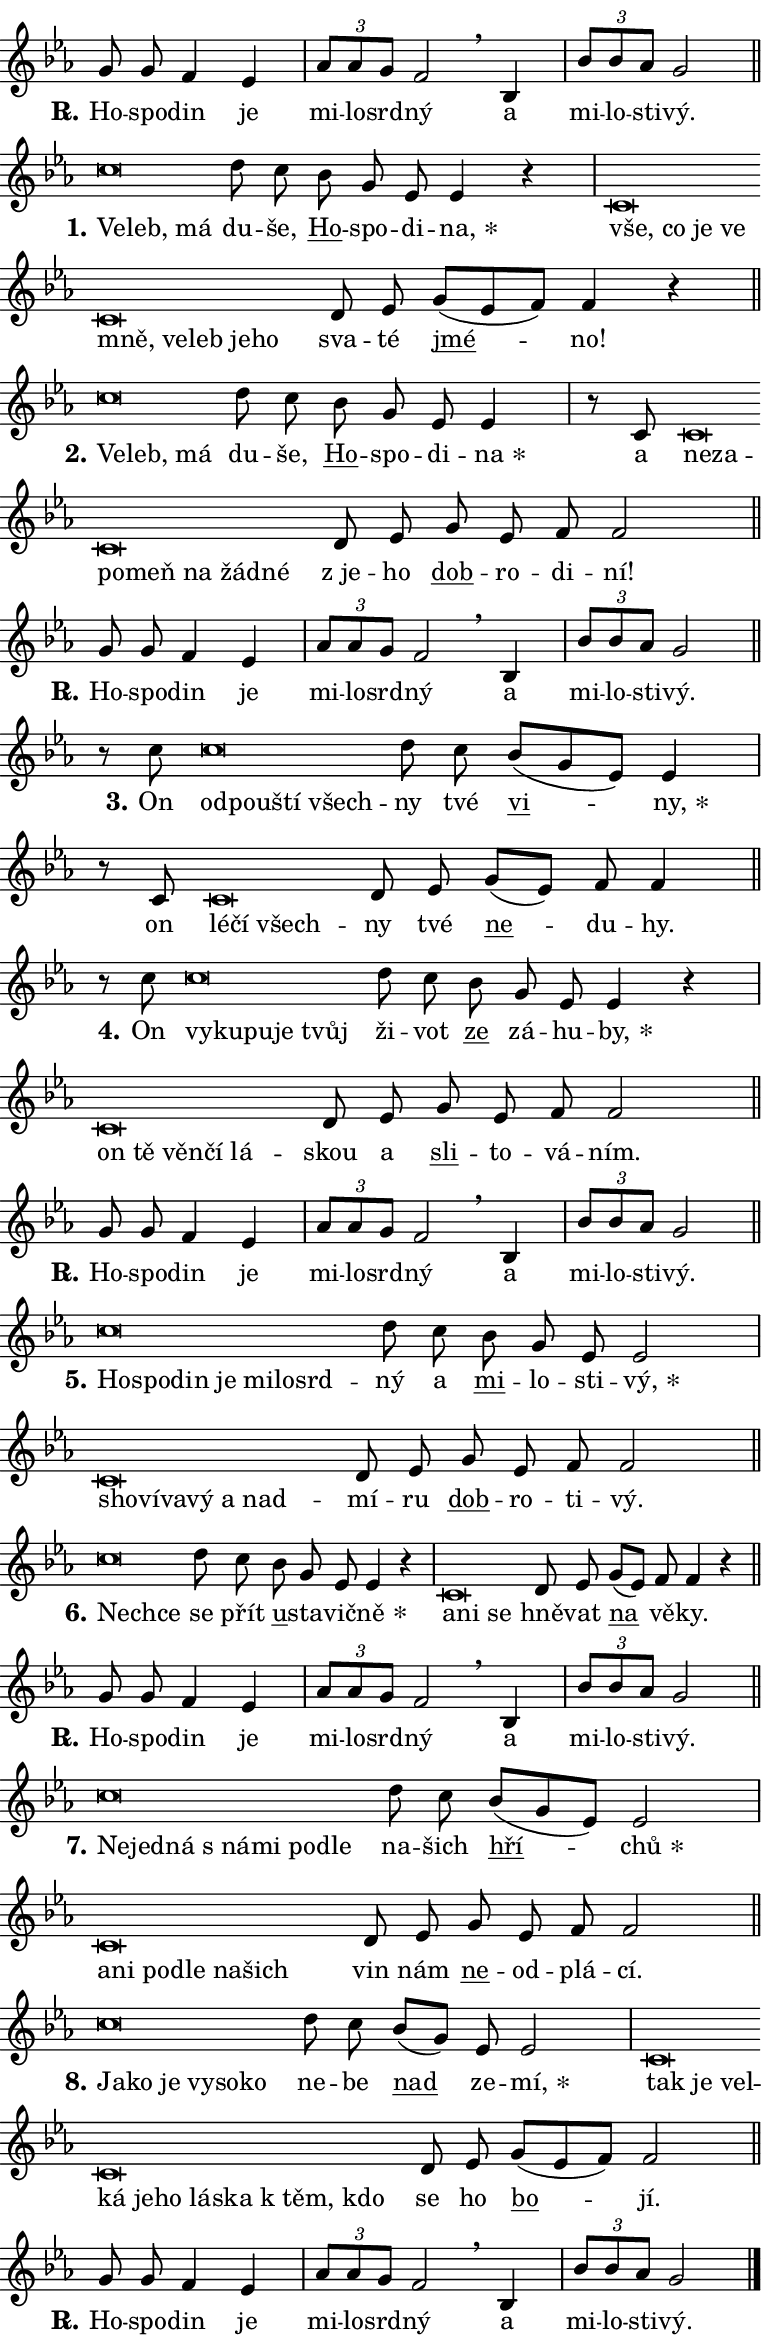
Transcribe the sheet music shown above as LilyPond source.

\version "2.24.0"
\header { tagline = "" }
\paper {
  indent = 0\cm
  top-margin = 0\cm
  right-margin = 0.13\cm % to fit lyric hyphens
  bottom-margin = 0\cm
  left-margin = 0\cm
  paper-width = 13\cm
  page-breaking = #ly:one-page-breaking
  system-system-spacing.basic-distance = #11
  score-system-spacing.basic-distance = #11
  ragged-last = ##f
}


%% Author: Thomas Morley
%% https://lists.gnu.org/archive/html/lilypond-user/2020-05/msg00002.html
#(define (line-position grob)
"Returns position of @var[grob} in current system:
   @code{'start}, if at first time-step
   @code{'end}, if at last time-step
   @code{'middle} otherwise
"
  (let* ((col (ly:item-get-column grob))
         (ln (ly:grob-object col 'left-neighbor))
         (rn (ly:grob-object col 'right-neighbor))
         (col-to-check-left (if (ly:grob? ln) ln col))
         (col-to-check-right (if (ly:grob? rn) rn col))
         (break-dir-left
           (and
             (ly:grob-property col-to-check-left 'non-musical #f)
             (ly:item-break-dir col-to-check-left)))
         (break-dir-right
           (and
             (ly:grob-property col-to-check-right 'non-musical #f)
             (ly:item-break-dir col-to-check-right))))
        (cond ((eqv? 1 break-dir-left) 'start)
              ((eqv? -1 break-dir-right) 'end)
              (else 'middle))))

#(define (tranparent-at-line-position vctor)
  (lambda (grob)
  "Relying on @code{line-position} select the relevant enry from @var{vctor}.
Used to determine transparency,"
    (case (line-position grob)
      ((end) (not (vector-ref vctor 0)))
      ((middle) (not (vector-ref vctor 1)))
      ((start) (not (vector-ref vctor 2))))))

noteHeadBreakVisibility =
#(define-music-function (break-visibility)(vector?)
"Makes @code{NoteHead}s transparent relying on @var{break-visibility}"
#{
  \override NoteHead.transparent =
    #(tranparent-at-line-position break-visibility)
#})

#(define delete-ledgers-for-transparent-note-heads
  (lambda (grob)
    "Reads whether a @code{NoteHead} is transparent.
If so this @code{NoteHead} is removed from @code{'note-heads} from
@var{grob}, which is supposed to be @code{LedgerLineSpanner}.
As a result ledgers are not printed for this @code{NoteHead}"
    (let* ((nhds-array (ly:grob-object grob 'note-heads))
           (nhds-list
             (if (ly:grob-array? nhds-array)
                 (ly:grob-array->list nhds-array)
                 '()))
           ;; Relies on the transparent-property being done before
           ;; Staff.LedgerLineSpanner.after-line-breaking is executed.
           ;; This is fragile ...
           (to-keep
             (remove
               (lambda (nhd)
                 (ly:grob-property nhd 'transparent #f))
               nhds-list)))
      ;; TODO find a better method to iterate over grob-arrays, similiar
      ;; to filter/remove etc for lists
      ;; For now rebuilt from scratch
      (set! (ly:grob-object grob 'note-heads)  '())
      (for-each
        (lambda (nhd)
          (ly:pointer-group-interface::add-grob grob 'note-heads nhd))
        to-keep))))

squashNotes = {
  \override NoteHead.X-extent = #'(-0.2 . 0.2)
  \override NoteHead.Y-extent = #'(-0.75 . 0)
  \override NoteHead.stencil =
    #(lambda (grob)
       (let ((pos (ly:grob-property grob 'staff-position)))
         (begin
           (if (< pos -7) (display "ERROR: Lower brevis then expected\n") (display ""))
           (if (<= pos -6) ly:text-interface::print ly:note-head::print))))
}
unSquashNotes = {
  \revert NoteHead.X-extent
  \revert NoteHead.Y-extent
  \revert NoteHead.stencil
}

hideNotes = \noteHeadBreakVisibility #begin-of-line-visible
unHideNotes = \noteHeadBreakVisibility #all-visible

% work-around for resetting accidentals
% https://lilypond.org/doc/v2.23/Documentation/notation/displaying-rhythms#unmetered-music
cadenzaMeasure = {
  \cadenzaOff
  \partial 1024 s1024
  \cadenzaOn
}

#(define-markup-command (accent layout props text) (markup?)
  "Underline accented syllable"
  (interpret-markup layout props
    #{\markup \override #'(offset . 4.3) \underline { #text }#}))

responsum = \markup \concat {
  "R" \hspace #-1.05 \path #0.1 #'((moveto 0 0.07) (lineto 0.9 0.8)) \hspace #0.05 "."
}

spaceSize = #0.6828661417322834 % exact space size for TeX Gyre Schola

\layout {
  \context {
    \Staff
    \remove "Time_signature_engraver"
    \override LedgerLineSpanner.after-line-breaking = #delete-ledgers-for-transparent-note-heads
  }
  \context {
    \Lyrics {
      \override LyricSpace.minimum-distance = \spaceSize
      \override LyricText.font-name = #"TeX Gyre Schola"
      \override LyricText.font-size = 1
      \override StanzaNumber.font-name = #"TeX Gyre Schola Bold"
      \override StanzaNumber.font-size = 1
    }
  }
  \context {
    \Score 
    \override NoteHead.text =
      #(lambda (grob) 
        (let ((pos (ly:grob-property grob 'staff-position)))
          #{\markup {
            \combine
              \halign #-0.55 \raise #(if (= pos -6) 0 0.5) \override #'(thickness . 2) \draw-line #'(3.2 . 0)
              \musicglyph "noteheads.sM1"
          }#}))
  }
}

% magnetic-lyrics.ily
%
%   written by
%     Jean Abou Samra <jean@abou-samra.fr>
%     Werner Lemberg <wl@gnu.org>
%
%   adapted by
%     Jiri Hon <jiri.hon@gmail.com>
%
% Version 2022-Apr-15

% https://www.mail-archive.com/lilypond-user@gnu.org/msg149350.html

#(define (Left_hyphen_pointer_engraver context)
   "Collect syllable-hyphen-syllable occurrences in lyrics and store
them in properties.  This engraver only looks to the left.  For
example, if the lyrics input is @code{foo -- bar}, it does the
following.

@itemize @bullet
@item
Set the @code{text} property of the @code{LyricHyphen} grob between
@q{foo} and @q{bar} to @code{foo}.

@item
Set the @code{left-hyphen} property of the @code{LyricText} grob with
text @q{foo} to the @code{LyricHyphen} grob between @q{foo} and
@q{bar}.
@end itemize

Use this auxiliary engraver in combination with the
@code{lyric-@/text::@/apply-@/magnetic-@/offset!} hook."
   (let ((hyphen #f)
         (text #f))
     (make-engraver
      (acknowledgers
       ((lyric-syllable-interface engraver grob source-engraver)
        (set! text grob)))
      (end-acknowledgers
       ((lyric-hyphen-interface engraver grob source-engraver)
        ;(when (not (grob::has-interface grob 'lyric-space-interface))
          (set! hyphen grob)));)
      ((stop-translation-timestep engraver)
       (when (and text hyphen)
         (ly:grob-set-object! text 'left-hyphen hyphen))
       (set! text #f)
       (set! hyphen #f)))))

#(define (lyric-text::apply-magnetic-offset! grob)
   "If the space between two syllables is less than the value in
property @code{LyricText@/.details@/.squash-threshold}, move the right
syllable to the left so that it gets concatenated with the left
syllable.

Use this function as a hook for
@code{LyricText@/.after-@/line-@/breaking} if the
@code{Left_@/hyphen_@/pointer_@/engraver} is active."
   (let ((hyphen (ly:grob-object grob 'left-hyphen #f)))
     (when hyphen
       (let ((left-text (ly:spanner-bound hyphen LEFT)))
         (when (grob::has-interface left-text 'lyric-syllable-interface)
           (let* ((common (ly:grob-common-refpoint grob left-text X))
                  (this-x-ext (ly:grob-extent grob common X))
                  (left-x-ext
                   (begin
                     ;; Trigger magnetism for left-text.
                     (ly:grob-property left-text 'after-line-breaking)
                     (ly:grob-extent left-text common X)))
                  ;; `delta` is the gap width between two syllables.
                  (delta (- (interval-start this-x-ext)
                            (interval-end left-x-ext)))
                  (details (ly:grob-property grob 'details))
                  (threshold (assoc-get 'squash-threshold details 0.2)))
             (when (< delta threshold)
               (let* (;; We have to manipulate the input text so that
                      ;; ligatures crossing syllable boundaries are not
                      ;; disabled.  For languages based on the Latin
                      ;; script this is essentially a beautification.
                      ;; However, for non-Western scripts it can be a
                      ;; necessity.
                      (lt (ly:grob-property left-text 'text))
                      (rt (ly:grob-property grob 'text))
                      (is-space (grob::has-interface hyphen 'lyric-space-interface))
                      (space (if is-space " " ""))
                      (extra-delta (if is-space spaceSize 0))
                      ;; Append new syllable.
                      (ltrt-space (if (and (string? lt) (string? rt))
                                (string-append lt space rt)
                                (make-concat-markup (list lt space rt))))
                      ;; Right-align `ltrt` to the right side.
                      (ltrt-space-markup (grob-interpret-markup
                               grob
                               (make-translate-markup
                                (cons (interval-length this-x-ext) 0)
                                (make-right-align-markup ltrt-space)))))
                 (begin
                   ;; Don't print `left-text`.
                   (ly:grob-set-property! left-text 'stencil #f)
                   ;; Set text and stencil (which holds all collected
                   ;; syllables so far) and shift it to the left.
                   (ly:grob-set-property! grob 'text ltrt-space)
                   (ly:grob-set-property! grob 'stencil ltrt-space-markup)
                   (ly:grob-translate-axis! grob (- (- delta extra-delta)) X))))))))))


#(define (lyric-hyphen::displace-bounds-first grob)
   ;; Make very sure this callback isn't triggered too early.
   (let ((left (ly:spanner-bound grob LEFT))
         (right (ly:spanner-bound grob RIGHT)))
     (ly:grob-property left 'after-line-breaking)
     (ly:grob-property right 'after-line-breaking)
     (ly:lyric-hyphen::print grob)))

squashThreshold = #0.4

\layout {
  \context {
    \Lyrics
    \consists #Left_hyphen_pointer_engraver
    \override LyricText.after-line-breaking =
      #lyric-text::apply-magnetic-offset!
    \override LyricHyphen.stencil = #lyric-hyphen::displace-bounds-first
    \override LyricText.details.squash-threshold = \squashThreshold
    \override LyricHyphen.minimum-distance = 0
    \override LyricHyphen.minimum-length = \squashThreshold
  }
}

squashText = \override LyricText.details.squash-threshold = 9999
unSquashText = \override LyricText.details.squash-threshold = \squashThreshold

leftText = \override LyricText.self-alignment-X = #LEFT
unLeftText = \revert LyricText.self-alignment-X

starOffset = #(lambda (grob) 
                (let ((x_offset (ly:self-alignment-interface::aligned-on-x-parent grob)))
                  (if (= x_offset 0) 0 (+ x_offset 1.2))))

star = #(define-music-function (syllable)(string?)
"Append star separator at the end of a syllable"
#{
  \once \override LyricText.X-offset = #starOffset
  \lyricmode { \markup {
    #syllable
    \override #'((font-name . "TeX Gyre Schola Bold")) \hspace #0.2 \lower #0.65 \larger "*"
  } }
#})

starAccent = #(define-music-function (syllable)(string?)
"Append star separator at the end of a syllable and make accent"
#{
  \once \override LyricText.X-offset = #starOffset
  \lyricmode { \markup {
    \accent #syllable
    \override #'((font-name . "TeX Gyre Schola Bold")) \hspace #0.2 \lower #0.65 \larger "*"
  } }
#})

breath = #(define-music-function (syllable)(string?)
"Append breathing indicator at the end of a syllable"
#{
  \lyricmode { \markup { #syllable "+" } }
#})

optionalBreath = #(define-music-function (syllable)(string?)
"Append optional breathing indicator at the end of a syllable"
#{
  \lyricmode { \markup { #syllable "(+)" } }
#})


\score {
    <<
        \new Voice = "melody" { \cadenzaOn \key es \major \relative { g'8 g f4 es \cadenzaMeasure \bar "|" \tuplet 3/2 { as8[ as g] } f2 \breathe \bar "" bes,4 \cadenzaMeasure \bar "|" \tuplet 3/2 {bes'8[ bes as] } g2 \cadenzaMeasure \bar "||" \break } }
        \new Lyrics \lyricsto "melody" { \lyricmode { \set stanza = \responsum
Ho -- spo -- din je mi -- lo -- srd -- ný a mi -- lo -- sti -- vý. } }
    >>
    \layout {}
}

\score {
    <<
        \new Voice = "melody" { \cadenzaOn \key es \major \relative { \squashNotes c''\breve*1/16 \hideNotes \breve*1/16 \breve*1/16 \bar "" \unHideNotes \unSquashNotes d8 c \bar "" bes g es es4 r \cadenzaMeasure \bar "|" \squashNotes c\breve*1/16 \hideNotes \breve*1/16 \bar "" \breve*1/16 \bar "" \breve*1/16 \bar "" \breve*1/16 \bar "" \breve*1/16 \bar "" \breve*1/16 \bar "" \breve*1/16 \breve*1/16 \bar "" \unHideNotes \unSquashNotes d8 es \bar "" g[( es f)] f4 r \cadenzaMeasure \bar "||" \break } }
        \new Lyrics \lyricsto "melody" { \lyricmode { \set stanza = "1."
\leftText Ve -- \squashText leb, má \unLeftText \unSquashText du -- še, \markup \accent Ho -- spo -- di -- \star na, \leftText vše, \squashText co je ve mně, ve -- leb je -- ho \unLeftText \unSquashText sva -- té \markup \accent jmé -- no! } }
    >>
    \layout {}
}

\score {
    <<
        \new Voice = "melody" { \cadenzaOn \key es \major \relative { \squashNotes c''\breve*1/16 \hideNotes \breve*1/16 \breve*1/16 \bar "" \unHideNotes \unSquashNotes d8 c \bar "" bes g es es4 \cadenzaMeasure \bar "|" r8 c8 \squashNotes c\breve*1/16 \hideNotes \breve*1/16 \bar "" \breve*1/16 \bar "" \breve*1/16 \bar "" \breve*1/16 \bar "" \breve*1/16 \breve*1/16 \bar "" \unHideNotes \unSquashNotes d8 es \bar "" g es f f2 \cadenzaMeasure \bar "||" \break } }
        \new Lyrics \lyricsto "melody" { \lyricmode { \set stanza = "2."
\leftText Ve -- \squashText leb, má \unLeftText \unSquashText du -- še, \markup \accent Ho -- spo -- di -- \star na a \leftText ne -- \squashText za -- po -- meň na žád -- né \unLeftText \unSquashText "z je" -- ho \markup \accent dob -- ro -- di -- ní! } }
    >>
    \layout {}
}

\score {
    <<
        \new Voice = "melody" { \cadenzaOn \key es \major \relative { g'8 g f4 es \cadenzaMeasure \bar "|" \tuplet 3/2 { as8[ as g] } f2 \breathe \bar "" bes,4 \cadenzaMeasure \bar "|" \tuplet 3/2 {bes'8[ bes as] } g2 \cadenzaMeasure \bar "||" \break } }
        \new Lyrics \lyricsto "melody" { \lyricmode { \set stanza = \responsum
Ho -- spo -- din je mi -- lo -- srd -- ný a mi -- lo -- sti -- vý. } }
    >>
    \layout {}
}

\score {
    <<
        \new Voice = "melody" { \cadenzaOn \key es \major \relative { r8 c''8 \squashNotes c\breve*1/16 \hideNotes \breve*1/16 \bar "" \breve*1/16 \breve*1/16 \bar "" \unHideNotes \unSquashNotes d8 c \bar "" bes[( g es)] es4 \cadenzaMeasure \bar "|" r8 c8 \squashNotes c\breve*1/16 \hideNotes \breve*1/16 \breve*1/16 \bar "" \unHideNotes \unSquashNotes d8 es \bar "" g[( es)] f f4 \cadenzaMeasure \bar "||" \break } }
        \new Lyrics \lyricsto "melody" { \lyricmode { \set stanza = "3."
On \leftText od -- \squashText pou -- ští všech -- \unLeftText \unSquashText ny tvé \markup \accent vi -- \star ny, on \leftText lé -- \squashText čí všech -- \unLeftText \unSquashText ny tvé \markup \accent ne -- du -- hy. } }
    >>
    \layout {}
}

\score {
    <<
        \new Voice = "melody" { \cadenzaOn \key es \major \relative { r8 c''8 \squashNotes c\breve*1/16 \hideNotes \breve*1/16 \bar "" \breve*1/16 \bar "" \breve*1/16 \breve*1/16 \bar "" \unHideNotes \unSquashNotes d8 c \bar "" bes g es es4 r \cadenzaMeasure \bar "|" \squashNotes c\breve*1/16 \hideNotes \breve*1/16 \bar "" \breve*1/16 \bar "" \breve*1/16 \breve*1/16 \bar "" \unHideNotes \unSquashNotes d8 es \bar "" g es f f2 \cadenzaMeasure \bar "||" \break } }
        \new Lyrics \lyricsto "melody" { \lyricmode { \set stanza = "4."
On \leftText vy -- \squashText ku -- pu -- je tvůj \unLeftText \unSquashText ži -- vot \markup \accent ze zá -- hu -- \star by, \leftText on \squashText tě věn -- čí lá -- \unLeftText \unSquashText skou a \markup \accent sli -- to -- vá -- ním. } }
    >>
    \layout {}
}

\score {
    <<
        \new Voice = "melody" { \cadenzaOn \key es \major \relative { g'8 g f4 es \cadenzaMeasure \bar "|" \tuplet 3/2 { as8[ as g] } f2 \breathe \bar "" bes,4 \cadenzaMeasure \bar "|" \tuplet 3/2 {bes'8[ bes as] } g2 \cadenzaMeasure \bar "||" \break } }
        \new Lyrics \lyricsto "melody" { \lyricmode { \set stanza = \responsum
Ho -- spo -- din je mi -- lo -- srd -- ný a mi -- lo -- sti -- vý. } }
    >>
    \layout {}
}

\score {
    <<
        \new Voice = "melody" { \cadenzaOn \key es \major \relative { \squashNotes c''\breve*1/16 \hideNotes \breve*1/16 \bar "" \breve*1/16 \bar "" \breve*1/16 \bar "" \breve*1/16 \bar "" \breve*1/16 \breve*1/16 \bar "" \unHideNotes \unSquashNotes d8 c \bar "" bes g es es2 \cadenzaMeasure \bar "|" \squashNotes c\breve*1/16 \hideNotes \breve*1/16 \bar "" \breve*1/16 \bar "" \breve*1/16 \bar "" \breve*1/16 \breve*1/16 \bar "" \unHideNotes \unSquashNotes d8 es \bar "" g es f f2 \cadenzaMeasure \bar "||" \break } }
        \new Lyrics \lyricsto "melody" { \lyricmode { \set stanza = "5."
\leftText Ho -- \squashText spo -- din je mi -- lo -- srd -- \unLeftText \unSquashText ný a \markup \accent mi -- lo -- sti -- \star vý, \leftText sho -- \squashText ví -- va -- vý a nad -- \unLeftText \unSquashText mí -- ru \markup \accent dob -- ro -- ti -- vý. } }
    >>
    \layout {}
}

\score {
    <<
        \new Voice = "melody" { \cadenzaOn \key es \major \relative { \squashNotes c''\breve*1/16 \hideNotes \breve*1/16 \bar "" \unHideNotes \unSquashNotes d8 c \bar "" bes g es es4 r \cadenzaMeasure \bar "|" \squashNotes c\breve*1/16 \hideNotes \breve*1/16 \breve*1/16 \bar "" \unHideNotes \unSquashNotes d8 es \bar "" g[( es)] f f4 r \cadenzaMeasure \bar "||" \break } }
        \new Lyrics \lyricsto "melody" { \lyricmode { \set stanza = "6."
\leftText Nech -- \squashText ce \unLeftText \unSquashText se přít \markup \accent u -- sta -- vič -- \star ně \leftText a -- \squashText ni se \unLeftText \unSquashText hně -- vat \markup \accent na vě -- ky. } }
    >>
    \layout {}
}

\score {
    <<
        \new Voice = "melody" { \cadenzaOn \key es \major \relative { g'8 g f4 es \cadenzaMeasure \bar "|" \tuplet 3/2 { as8[ as g] } f2 \breathe \bar "" bes,4 \cadenzaMeasure \bar "|" \tuplet 3/2 {bes'8[ bes as] } g2 \cadenzaMeasure \bar "||" \break } }
        \new Lyrics \lyricsto "melody" { \lyricmode { \set stanza = \responsum
Ho -- spo -- din je mi -- lo -- srd -- ný a mi -- lo -- sti -- vý. } }
    >>
    \layout {}
}

\score {
    <<
        \new Voice = "melody" { \cadenzaOn \key es \major \relative { \squashNotes c''\breve*1/16 \hideNotes \breve*1/16 \bar "" \breve*1/16 \bar "" \breve*1/16 \bar "" \breve*1/16 \bar "" \breve*1/16 \breve*1/16 \bar "" \unHideNotes \unSquashNotes d8 c \bar "" bes[( g es)] es2 \cadenzaMeasure \bar "|" \squashNotes c\breve*1/16 \hideNotes \breve*1/16 \bar "" \breve*1/16 \bar "" \breve*1/16 \bar "" \breve*1/16 \breve*1/16 \bar "" \unHideNotes \unSquashNotes d8 es \bar "" g es f f2 \cadenzaMeasure \bar "||" \break } }
        \new Lyrics \lyricsto "melody" { \lyricmode { \set stanza = "7."
\leftText Ne -- \squashText jed -- ná "s ná" -- mi po -- dle \unLeftText \unSquashText na -- šich \markup \accent hří -- \star chů \leftText a -- \squashText ni po -- dle na -- šich \unLeftText \unSquashText vin nám \markup \accent ne -- od -- plá -- cí. } }
    >>
    \layout {}
}

\score {
    <<
        \new Voice = "melody" { \cadenzaOn \key es \major \relative { \squashNotes c''\breve*1/16 \hideNotes \breve*1/16 \bar "" \breve*1/16 \bar "" \breve*1/16 \bar "" \breve*1/16 \breve*1/16 \bar "" \unHideNotes \unSquashNotes d8 c \bar "" bes[( g)] es es2 \cadenzaMeasure \bar "|" \squashNotes c\breve*1/16 \hideNotes \breve*1/16 \bar "" \breve*1/16 \bar "" \breve*1/16 \bar "" \breve*1/16 \bar "" \breve*1/16 \bar "" \breve*1/16 \bar "" \breve*1/16 \bar "" \breve*1/16 \breve*1/16 \bar "" \unHideNotes \unSquashNotes d8 es \bar "" g[( es f)] f2 \cadenzaMeasure \bar "||" \break } }
        \new Lyrics \lyricsto "melody" { \lyricmode { \set stanza = "8."
\leftText Ja -- \squashText ko je vy -- so -- ko \unLeftText \unSquashText ne -- be \markup \accent nad ze -- \star mí, \leftText tak \squashText je vel -- ká je -- ho lá -- ska "k těm," kdo \unLeftText \unSquashText se ho \markup \accent bo -- jí. } }
    >>
    \layout {}
}

\score {
    <<
        \new Voice = "melody" { \cadenzaOn \key es \major \relative { g'8 g f4 es \cadenzaMeasure \bar "|" \tuplet 3/2 { as8[ as g] } f2 \breathe \bar "" bes,4 \cadenzaMeasure \bar "|" \tuplet 3/2 {bes'8[ bes as] } g2 \cadenzaMeasure \bar "||" \break } \bar "|." }
        \new Lyrics \lyricsto "melody" { \lyricmode { \set stanza = \responsum
Ho -- spo -- din je mi -- lo -- srd -- ný a mi -- lo -- sti -- vý. } }
    >>
    \layout {}
}
